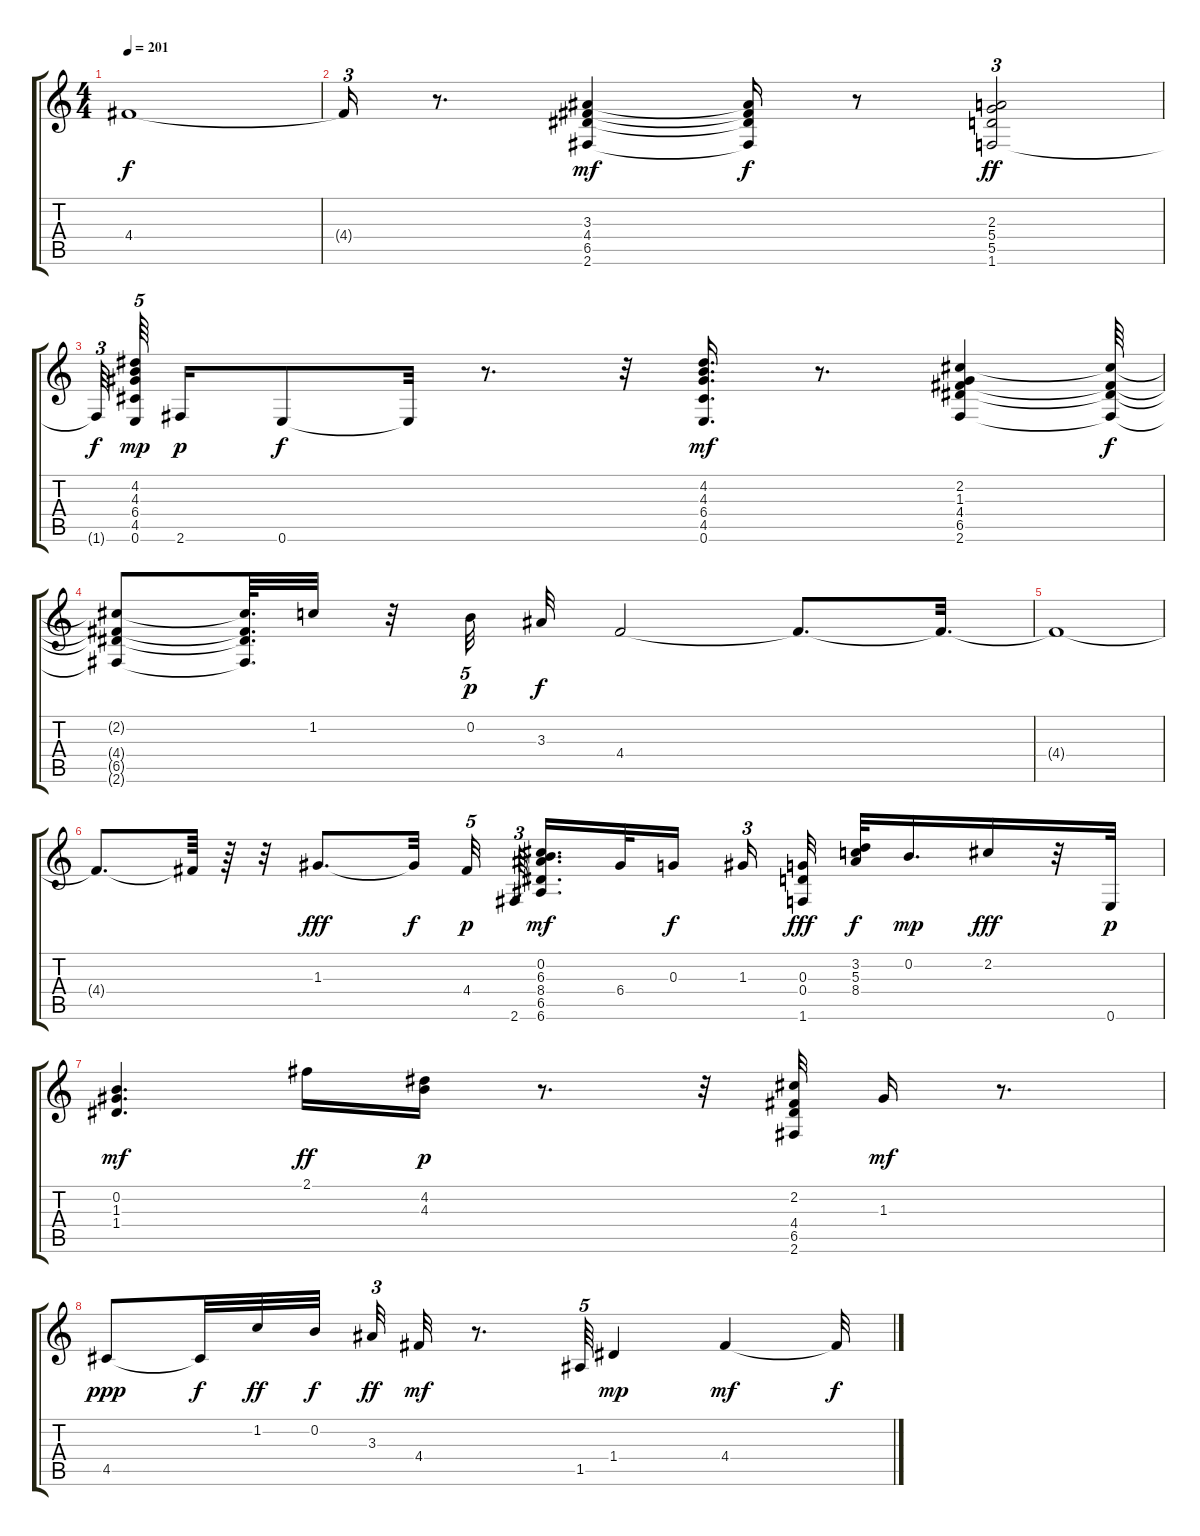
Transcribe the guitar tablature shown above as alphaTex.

\track "" {instrument electricguitarjazz}
\staff {score tabs}
\tuning (E4 B3 G3 D3 A2 E2) {hide}
\ts (4 4)
\tempo 201
\clef g2
\ks c
4.4{t}.1{dy f} |
4.4{t}.16{tu (3 2)} r.8{d} (3.3 4.4 6.5 2.6).4{dy mf} (3.3{t} 4.4{t} 6.5{t} 2.6{t}).16{dy f} r.8 (2.3 5.4 5.5 1.6).2{tu (3 2) dy ff} |
1.6{t}.64{tu (3 2) dy f} (4.2 4.3 6.4 4.5 0.6).64{tu (5 4) dy mp beam splitsecondary} 2.6.16{dy p} 0.6.8{dy f} 0.6{t}.32 r.8{d} r.32 (4.2 4.3 6.4 4.5 0.6).16{d dy mf} r.8{d} (2.2 1.3 4.4 6.5 2.6).4 (2.2{t} 4.4{t} 6.5{t} 2.6{t}).64{dy f} |
(2.2{t} 4.4{t} 6.5{t} 2.6{t}).8 (2.2{t} 4.4{t} 6.5{t} 2.6{t}).64{d} 1.2.32 r.32 0.2.32{tu (5 4) dy p} 3.3.32{dy f} 4.4.2 4.4{t}.8{d} 4.4{t}.32{d} |
4.4{t}.1 |
4.4{t}.8{d} 4.4{t}.64 r.64 r.32 1.3.8{d dy fff} 1.3{t}.32{dy f beam splitsecondary} 4.4.32{tu (5 4) dy p} 2.6.64{tu (3 2)} (0.2 6.3 8.4 6.5 6.6).16{d dy mf} 6.4.32 0.3.16{dy f beam splitsecondary} 1.3.16{tu (3 2)} (0.3 0.4 1.6).32{dy fff} (3.2 5.3 8.4).32{dy f} 0.2.16{d dy mp} 2.2.16{dy fff} r.32 0.6.32{dy p} |
(0.2 1.3 1.4).4{d dy mf} 2.1.16{dy ff} (4.2 4.3).16{dy p} r.8{d} r.32 (2.2 4.4 6.5 2.6).32 1.3.16{dy mf} r.8{d} |
4.5.8{dy ppp} 4.5{t}.32{dy f} 1.2.32{dy ff} 0.2.32{dy f beam splitsecondary} 3.3.32{tu (3 2) dy ff} 4.4.32{dy mf} r.8{d} 1.5.64{tu (5 4)} 1.4.4{dy mp} 4.4.4{dy mf} 4.4{t}.32{dy f}
